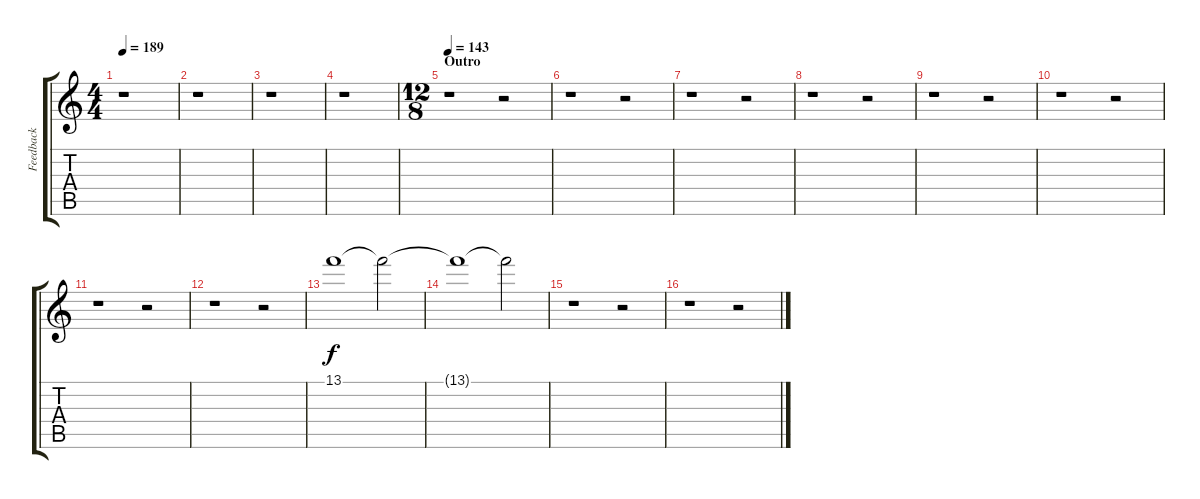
\track ("Feedback" "Feedback") {instrument guitarharmonics}
\staff {score tabs}
\tuning (E4 B3 G3 D3 A2 E2) {hide}
\ts (4 4)
\tempo 189
\clef g2
\ks c
r.1{dy f} |
r.1 |
r.1 |
r.1 |
\ts (12 8)
\section ("" "Outro")
\tempo 143
r.1 r.2 |
r.1 r.2 |
r.1 r.2 |
r.1 r.2 |
r.1 r.2 |
r.1 r.2 |
r.1 r.2 |
r.1 r.2 |
13.1.1 13.1{t}.2 |
13.1{t}.1 13.1{t}.2 |
r.1 r.2 |
r.1 r.2
